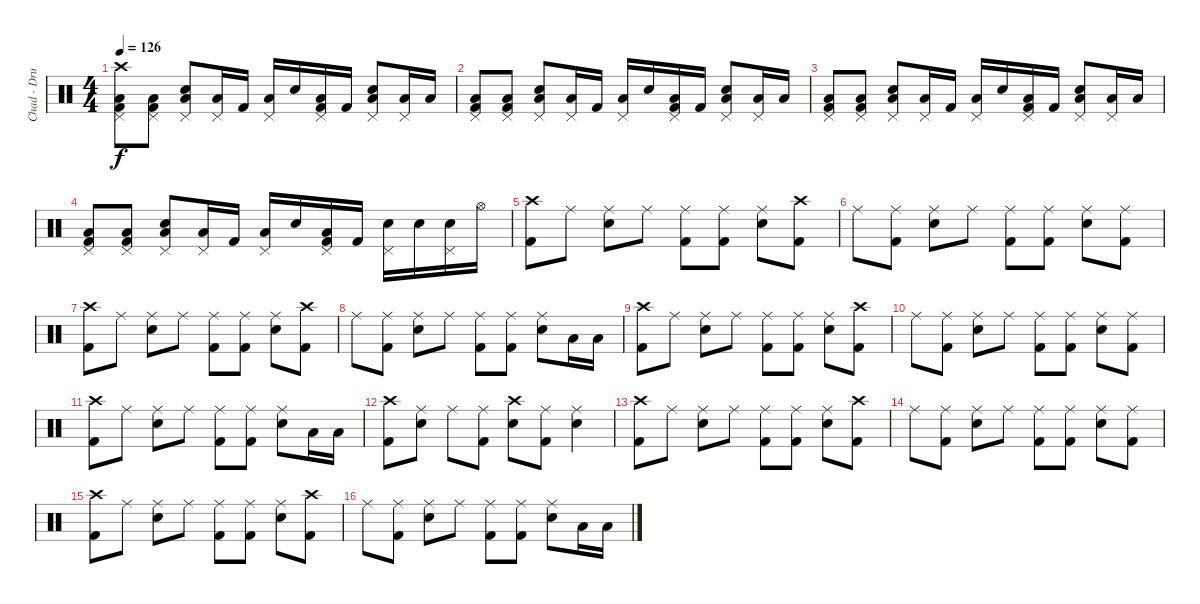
\track ("Chad - Drums" "Chad - Dru") {instrument percussion}
\staff {score}
\articulation defaults
\ts (4 4)
\tempo 126
\clef neutral
\ks c
("Crash high (hit)" "Pedal Hi-Hat (hit)" "Low Floor Tom (hit)" "Kick (hit) 2").8{dy f} ("Pedal Hi-Hat (hit)" "Low Floor Tom (hit)" "Kick (hit) 2").8 ("Pedal Hi-Hat (hit)" "Low Floor Tom (hit)" "Snare (hit) 2").8 ("Pedal Hi-Hat (hit)" "Low Floor Tom (hit)").16 "Kick (hit) 2".16 ("Pedal Hi-Hat (hit)" "Low Floor Tom (hit)").16 "Snare (hit) 2".16 ("Pedal Hi-Hat (hit)" "Low Floor Tom (hit)" "Kick (hit) 2").16 "Kick (hit) 2".16 ("Pedal Hi-Hat (hit)" "Low Floor Tom (hit)" "Snare (hit) 2").8 ("Pedal Hi-Hat (hit)" "Low Floor Tom (hit)").16 "Low Floor Tom (hit)".16 |
("Pedal Hi-Hat (hit)" "Low Floor Tom (hit)" "Kick (hit) 2").8 ("Pedal Hi-Hat (hit)" "Low Floor Tom (hit)" "Kick (hit) 2").8 ("Pedal Hi-Hat (hit)" "Low Floor Tom (hit)" "Snare (hit) 2").8 ("Pedal Hi-Hat (hit)" "Low Floor Tom (hit)").16 "Kick (hit) 2".16 ("Pedal Hi-Hat (hit)" "Low Floor Tom (hit)").16 "Snare (hit) 2".16 ("Pedal Hi-Hat (hit)" "Low Floor Tom (hit)" "Kick (hit) 2").16 "Kick (hit) 2".16 ("Pedal Hi-Hat (hit)" "Low Floor Tom (hit)" "Snare (hit) 2").8 ("Pedal Hi-Hat (hit)" "Low Floor Tom (hit)").16 "Low Floor Tom (hit)".16 |
("Pedal Hi-Hat (hit)" "Low Floor Tom (hit)" "Kick (hit) 2").8 ("Pedal Hi-Hat (hit)" "Low Floor Tom (hit)" "Kick (hit) 2").8 ("Pedal Hi-Hat (hit)" "Low Floor Tom (hit)" "Snare (hit) 2").8 ("Pedal Hi-Hat (hit)" "Low Floor Tom (hit)").16 "Kick (hit) 2".16 ("Pedal Hi-Hat (hit)" "Low Floor Tom (hit)").16 "Snare (hit) 2".16 ("Pedal Hi-Hat (hit)" "Low Floor Tom (hit)" "Kick (hit) 2").16 "Kick (hit) 2".16 ("Pedal Hi-Hat (hit)" "Low Floor Tom (hit)" "Snare (hit) 2").8 ("Pedal Hi-Hat (hit)" "Low Floor Tom (hit)").16 "Low Floor Tom (hit)".16 |
("Pedal Hi-Hat (hit)" "Low Floor Tom (hit)" "Kick (hit) 2").8 ("Pedal Hi-Hat (hit)" "Low Floor Tom (hit)" "Kick (hit) 2").8 ("Pedal Hi-Hat (hit)" "Low Floor Tom (hit)" "Snare (hit) 2").8 ("Pedal Hi-Hat (hit)" "Low Floor Tom (hit)").16 "Kick (hit) 2".16 ("Pedal Hi-Hat (hit)" "Low Floor Tom (hit)").16 "Snare (hit) 2".16 ("Pedal Hi-Hat (hit)" "Low Floor Tom (hit)" "Kick (hit) 2").16 "Kick (hit) 2".16 ("Pedal Hi-Hat (hit)" "Snare (hit) 2").16 "Snare (hit) 2".16 ("Pedal Hi-Hat (hit)" "Snare (hit) 2").16 "Hi-Hat (open)".16 |
("Crash high (hit)" "Kick (hit) 2").8 "Ride (middle)".8 ("Ride (middle)" "Snare (hit) 2").8 "Ride (middle)".8 ("Ride (middle)" "Kick (hit) 2").8 ("Ride (middle)" "Kick (hit) 2").8 ("Ride (middle)" "Snare (hit) 2").8 ("Crash high (hit)" "Kick (hit) 2").8 |
"Ride (middle)".8 ("Ride (middle)" "Kick (hit) 2").8 ("Ride (middle)" "Snare (hit) 2").8 "Ride (middle)".8 ("Ride (middle)" "Kick (hit) 2").8 ("Ride (middle)" "Kick (hit) 2").8 ("Ride (middle)" "Snare (hit) 2").8 ("Ride (middle)" "Kick (hit) 2").8 |
("Crash high (hit)" "Kick (hit) 2").8 "Ride (middle)".8 ("Ride (middle)" "Snare (hit) 2").8 "Ride (middle)".8 ("Ride (middle)" "Kick (hit) 2").8 ("Ride (middle)" "Kick (hit) 2").8 ("Ride (middle)" "Snare (hit) 2").8 ("Crash high (hit)" "Kick (hit) 2").8 |
"Ride (middle)".8 ("Ride (middle)" "Kick (hit) 2").8 ("Ride (middle)" "Snare (hit) 2").8 "Ride (middle)".8 ("Ride (middle)" "Kick (hit) 2").8 ("Ride (middle)" "Kick (hit) 2").8 ("Ride (middle)" "Snare (hit) 2").8 "Low Floor Tom (hit)".16 "Low Floor Tom (hit)".16 |
("Crash high (hit)" "Kick (hit) 2").8 "Ride (middle)".8 ("Ride (middle)" "Snare (hit) 2").8 "Ride (middle)".8 ("Ride (middle)" "Kick (hit) 2").8 ("Ride (middle)" "Kick (hit) 2").8 ("Ride (middle)" "Snare (hit) 2").8 ("Crash high (hit)" "Kick (hit) 2").8 |
"Ride (middle)".8 ("Ride (middle)" "Kick (hit) 2").8 ("Ride (middle)" "Snare (hit) 2").8 "Ride (middle)".8 ("Ride (middle)" "Kick (hit) 2").8 ("Ride (middle)" "Kick (hit) 2").8 ("Ride (middle)" "Snare (hit) 2").8 ("Ride (middle)" "Kick (hit) 2").8 |
("Crash high (hit)" "Kick (hit) 2").8 "Ride (middle)".8 ("Ride (middle)" "Snare (hit) 2").8 "Ride (middle)".8 ("Ride (middle)" "Kick (hit) 2").8 ("Ride (middle)" "Kick (hit) 2").8 ("Ride (middle)" "Snare (hit) 2").8 "Low Floor Tom (hit)".16 "Low Floor Tom (hit)".16 |
("Crash high (hit)" "Kick (hit) 2").8 ("Ride (middle)" "Snare (hit) 2").8 "Ride (middle)".8 ("Ride (middle)" "Kick (hit) 2").8 ("Crash high (hit)" "Snare (hit) 2").8 ("Ride (middle)" "Kick (hit) 2").8 ("Ride (middle)" "Snare (hit) 2").4 |
("Crash high (hit)" "Kick (hit) 2").8 "Ride (middle)".8 ("Ride (middle)" "Snare (hit) 2").8 "Ride (middle)".8 ("Ride (middle)" "Kick (hit) 2").8 ("Ride (middle)" "Kick (hit) 2").8 ("Ride (middle)" "Snare (hit) 2").8 ("Crash high (hit)" "Kick (hit) 2").8 |
"Ride (middle)".8 ("Ride (middle)" "Kick (hit) 2").8 ("Ride (middle)" "Snare (hit) 2").8 "Ride (middle)".8 ("Ride (middle)" "Kick (hit) 2").8 ("Ride (middle)" "Kick (hit) 2").8 ("Ride (middle)" "Snare (hit) 2").8 ("Ride (middle)" "Kick (hit) 2").8 |
("Crash high (hit)" "Kick (hit) 2").8 "Ride (middle)".8 ("Ride (middle)" "Snare (hit) 2").8 "Ride (middle)".8 ("Ride (middle)" "Kick (hit) 2").8 ("Ride (middle)" "Kick (hit) 2").8 ("Ride (middle)" "Snare (hit) 2").8 ("Crash high (hit)" "Kick (hit) 2").8 |
"Ride (middle)".8 ("Ride (middle)" "Kick (hit) 2").8 ("Ride (middle)" "Snare (hit) 2").8 "Ride (middle)".8 ("Ride (middle)" "Kick (hit) 2").8 ("Ride (middle)" "Kick (hit) 2").8 ("Ride (middle)" "Snare (hit) 2").8 "Low Floor Tom (hit)".16 "Low Floor Tom (hit)".16
